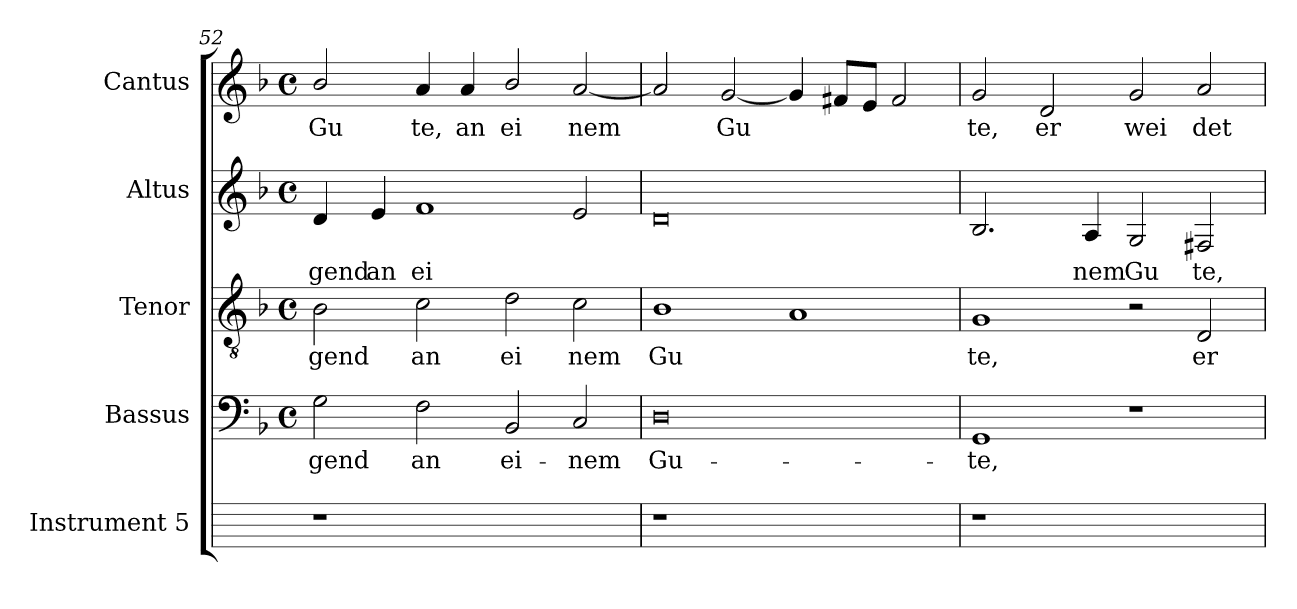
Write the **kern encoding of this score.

**kern	**kern	**text	**kern	**text	**kern	**text	**kern	**text
*part5	*part4	*part4	*part3	*part3	*part2	*part2	*part1	*part1
*staff5	*staff4	*staff4	*staff3	*staff3	*staff2	*staff2	*staff1	*staff1
*I"Instrument 5	*I"Bassus	*	*I"Tenor	*	*I"Altus	*	*I"Cantus	*
*	*clefF4	*	*clefGv2	*	*clefG2	*	*clefG2	*
*	*k[b-]	*	*k[b-]	*	*k[b-]	*	*k[b-]	*
*	*F:	*	*F:	*	*F:	*	*F:	*
*	*M4/4	*	*M4/4	*	*M4/4	*	*M4/4	*
*	*met(c)	*	*met(c)	*	*met(c)	*	*met(c)	*
=52	=52	=52	=52	=52	=52	=52	=52	=52
!	!	!LO:LY:b:cj	!	!LO:LY:b:cj	!	!LO:LY:b:cj	!	!LO:LY:b:cj
1r	2G\	-gend	2B-\	gend	4d/	gend	2b-/	Gu
!	!	!	!	!	!	!LO:LY:b:cj	!	!
.	.	.	.	.	4e/	an	.	.
!	!	!LO:LY:b:cj	!	!LO:LY:b:cj	!	!LO:LY:b:cj	!	!LO:LY:b:cj
.	2F\	an	2c\	an	1f	ei	4a/	te,
!	!	!	!	!	!	!	!	!LO:LY:b:cj
.	.	.	.	.	.	.	4a/	an
!	!	!LO:LY:b:cj	!	!LO:LY:b:cj	!	!	!	!LO:LY:b:cj
1ryy	2BB-/	ei-	2d\	ei	.	.	2b-/	ei
!	!	!LO:LY:b:cj	!	!LO:LY:b:cj	!	!	!	!LO:LY:b
.	2C/	-nem	2c\	nem	2e/	.	[<2a/	nem
=53	=53	=53	=53	=53	=53	=53	=53	=53
!	!	!LO:LY:b:cj	!	!LO:LY:b:cj	!	!	!	!
1r	0D	Gu-	1B-	Gu	0d	.	2a/]	.
!	!	!	!	!	!	!	!	!LO:LY:b
.	.	.	.	.	.	.	[<2g/	Gu
1ryy	.	.	1A	.	.	.	4g/]	.
.	.	.	.	.	.	.	8f#X/L	.
.	.	.	.	.	.	.	8e/J	.
.	.	.	.	.	.	.	2f#/	.
=54	=54	=54	=54	=54	=54	=54	=54	=54
!	!	!LO:LY:b:cj	!	!LO:LY:b:cj	!	!	!	!LO:LY:b:cj
1r	1GG	-te,	1G	te,	2.B-/	.	2g/	te,
!	!	!	!	!	!	!	!	!LO:LY:b:cj
.	.	.	.	.	.	.	2d/	er
!	!	!	!	!	!	!LO:LY:b:cj	!	!
.	.	.	.	.	4A/	nem	.	.
!	!	!	!	!	!	!LO:LY:b:cj	!	!LO:LY:b:cj
1ryy	1r	.	2r	.	2G/	Gu	2g/	wei
!	!	!	!	!LO:LY:b:cj	!	!LO:LY:b:cj	!	!LO:LY:b:cj
.	.	.	2D/	er	2F#X/	te,	2a/	det
=	=	=	=	=	=	=	=	=
*-	*-	*-	*-	*-	*-	*-	*-	*-
